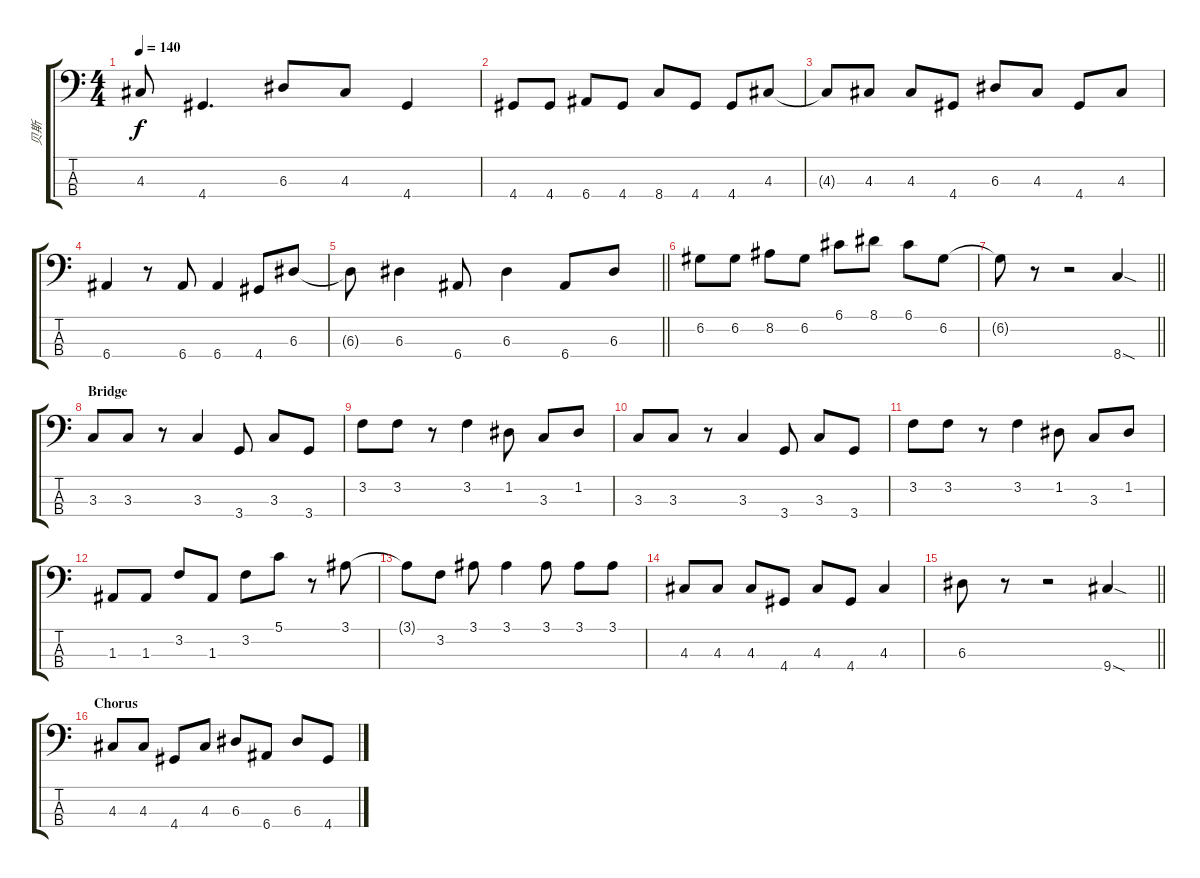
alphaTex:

\track ("贝斯" "贝斯") {instrument electricbassfinger}
\staff {score tabs}
\tuning (G2 D2 A1 E1) {hide}
\ts (4 4)
\tempo 140
\clef f4
\ks c
4.3{t}.8{dy f} 4.4.4{d} 6.3.8 4.3.8 4.4.4 |
4.4.8 4.4.8 6.4.8 4.4.8 8.4.8 4.4.8 4.4.8 4.3.8 |
4.3{t}.8 4.3.8 4.3.8 4.4.8 6.3.8 4.3.8 4.4.8 4.3.8 |
6.4.4 r.8 6.4.8 6.4.4 4.4.8 6.3.8 |
\barLineRight lightlight
6.3{t}.8 6.3.4 6.4.8 6.3.4 6.4.8 6.3.8 |
6.2.8 6.2.8 8.2.8 6.2.8 6.1.8 8.1.8 6.1.8 6.2.8 |
\barLineRight lightlight
6.2{t}.8 r.8 r.2 8.4{sod}.4 |
\section ("" "Bridge")
3.3.8 3.3.8 r.8 3.3.4 3.4.8 3.3.8 3.4.8 |
3.2.8 3.2.8 r.8 3.2.4 1.2.8 3.3.8 1.2.8 |
3.3.8 3.3.8 r.8 3.3.4 3.4.8 3.3.8 3.4.8 |
3.2.8 3.2.8 r.8 3.2.4 1.2.8 3.3.8 1.2.8 |
1.3.8 1.3.8 3.2.8 1.3.8 3.2.8 5.1.8 r.8 3.1.8 |
3.1{t}.8 3.2.8 3.1.8 3.1.4 3.1.8 3.1.8 3.1.8 |
4.3.8 4.3.8 4.3.8 4.4.8 4.3.8 4.4.8 4.3.4 |
\barLineRight lightlight
6.3.8 r.8 r.2 9.4{sod}.4 |
\section ("" "Chorus")
4.3.8 4.3.8 4.4.8 4.3.8 6.3.8 6.4.8 6.3.8 4.4.8
